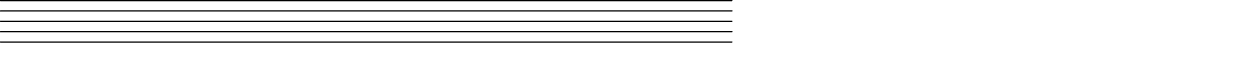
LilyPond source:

%% Generated by lilypond-book
%% Options: [indent=0\mm]
\include "lilypond-book-preamble.ly"


% ****************************************************************
% Start cut-&-pastable-section
% ****************************************************************



\paper {
  indent = 0\mm
}

\layout {
  
}





% ****************************************************************
% ly snippet:
% ****************************************************************
\sourcefileline 282
\score { << \new Voice = "soprano" { s s s s } >>
   \layout { line-width = #124 ragged-last = ##f
      \context { \Staff
            \remove "Time_signature_engraver"
            \remove "Clef_engraver"
            \remove "Bar_engraver"}
      \context { \Voice \remove "Stem_engraver" }
   } }   


% ****************************************************************
% end ly snippet
% ****************************************************************
